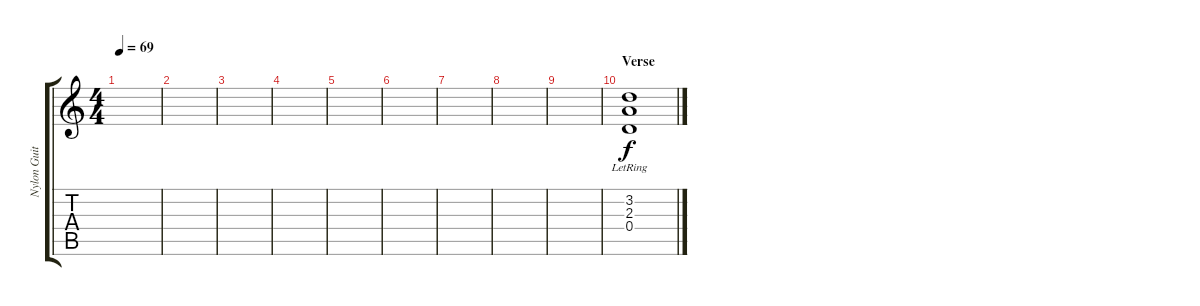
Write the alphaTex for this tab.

\track ("Nylon Guitar" "Nylon Guit") {instrument acousticguitarnylon}
\staff {score tabs}
\tuning (E4 B3 G3 D3 A2 E2) {hide}
\ts (4 4)
\tempo 69
\clef g2
\ks c
|
|
|
|
|
|
|
|
|
\section ("" "Verse")
(3.2{lr} 2.3{lr} 0.4{lr}).1
